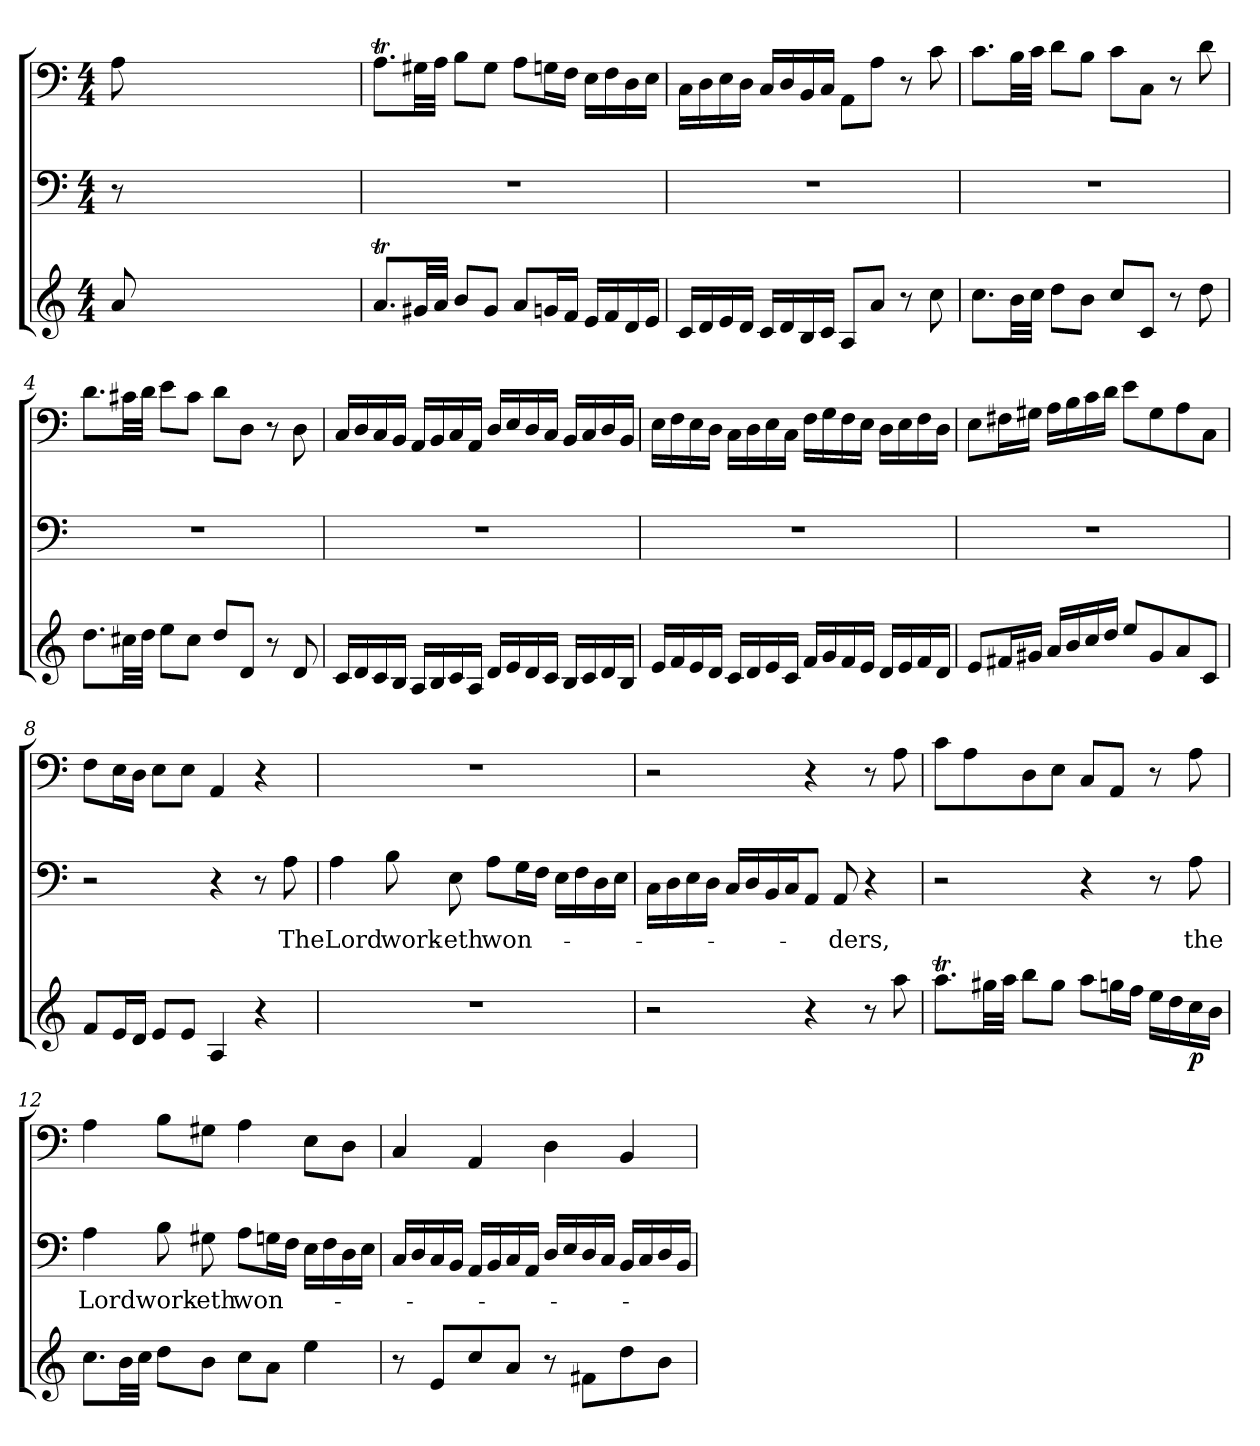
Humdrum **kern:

**kern	**dynam	**kern	**text	**kern
*part3	*part3	*part2	*part2	*part1
*staff3	*staff3	*staff2	*staff2	*staff1
*clefG2	*	*clefF4	*	*clefF4
*k[]	*	*k[]	*	*k[]
*a:	*	*a:	*	*a:
*M4/4	*	*M4/4	*	*M4/4
=	=	=	=	=
8a/	.	8r	.	8A\
2ryy	.	2ryy	.	2ryy
32ryy	.	32ryy	.	32ryy
32ryy	.	32ryy	.	32ryy
32ryy	.	32ryy	.	32ryy
32ryy	.	32ryy	.	32ryy
32ryy	.	32ryy	.	32ryy
32ryy	.	32ryy	.	32ryy
32ryy	.	32ryy	.	32ryy
32ryy	.	32ryy	.	32ryy
32ryy	.	32ryy	.	32ryy
32ryy	.	32ryy	.	32ryy
32ryy	.	32ryy	.	32ryy
32ryy	.	32ryy	.	32ryy
=1	=1	=1	=1	=1
8.aT/L	.	1r	.	8.AT\L
32g#X/LL	.	.	.	32G#X\LL
32a/JJJ	.	.	.	32A\JJJ
8b/L	.	.	.	8B\L
8g#/J	.	.	.	8G#\J
8a/L	.	.	.	8A\L
16gn/L	.	.	.	16Gn\L
16f/JJ	.	.	.	16F\JJ
16e/LL	.	.	.	16E\LL
16f/	.	.	.	16F\
16d/	.	.	.	16D\
16e/JJ	.	.	.	16E\JJ
=2	=2	=2	=2	=2
16c/LL	.	1r	.	16C\LL
16d/	.	.	.	16D\
16e/	.	.	.	16E\
16d/JJ	.	.	.	16D\JJ
16c/LL	.	.	.	16C/LL
16d/	.	.	.	16D/
16B/	.	.	.	16BB/
16c/JJ	.	.	.	16C/JJ
8A/L	.	.	.	8AA\L
8a/J	.	.	.	8A\J
8r	.	.	.	8r
8cc\	.	.	.	8c\
=3	=3	=3	=3	=3
8.cc\L	.	1r	.	8.c\L
32b\LL	.	.	.	32B\LL
32cc\JJJ	.	.	.	32c\JJJ
8dd\L	.	.	.	8d\L
8b\J	.	.	.	8B\J
8cc/L	.	.	.	8c\L
8c/J	.	.	.	8C\J
8r	.	.	.	8r
8dd\	.	.	.	8d\
=4	=4	=4	=4	=4
8.dd\L	.	1r	.	8.d\L
32cc#X\LL	.	.	.	32c#X\LL
32dd\JJJ	.	.	.	32d\JJJ
8ee\L	.	.	.	8e\L
8cc#\J	.	.	.	8c#\J
8dd/L	.	.	.	8d\L
8d/J	.	.	.	8D\J
8r	.	.	.	8r
8d/	.	.	.	8D\
=5	=5	=5	=5	=5
16c/LL	.	1r	.	16C/LL
16d/	.	.	.	16D/
16c/	.	.	.	16C/
16B/JJ	.	.	.	16BB/JJ
16A/LL	.	.	.	16AA/LL
16B/	.	.	.	16BB/
16c/	.	.	.	16C/
16A/JJ	.	.	.	16AA/JJ
16d/LL	.	.	.	16D/LL
16e/	.	.	.	16E/
16d/	.	.	.	16D/
16c/JJ	.	.	.	16C/JJ
16B/LL	.	.	.	16BB/LL
16c/	.	.	.	16C/
16d/	.	.	.	16D/
16B/JJ	.	.	.	16BB/JJ
=6	=6	=6	=6	=6
16e/LL	.	1r	.	16E\LL
16f/	.	.	.	16F\
16e/	.	.	.	16E\
16d/JJ	.	.	.	16D\JJ
16c/LL	.	.	.	16C\LL
16d/	.	.	.	16D\
16e/	.	.	.	16E\
16c/JJ	.	.	.	16C\JJ
16f/LL	.	.	.	16F\LL
16g/	.	.	.	16G\
16f/	.	.	.	16F\
16e/JJ	.	.	.	16E\JJ
16d/LL	.	.	.	16D\LL
16e/	.	.	.	16E\
16f/	.	.	.	16F\
16d/JJ	.	.	.	16D\JJ
=7	=7	=7	=7	=7
8e/L	.	1r	.	8E\L
16f#X/L	.	.	.	16F#X\L
16g#X/JJ	.	.	.	16G#X\JJ
16a/LL	.	.	.	16A\LL
16b/	.	.	.	16B\
16cc/	.	.	.	16c\
16dd/JJ	.	.	.	16d\JJ
8ee/L	.	.	.	8e\L
8g#/	.	.	.	8G#\
8a/	.	.	.	8A\
8c/J	.	.	.	8C\J
=8	=8	=8	=8	=8
8f/L	.	2r	.	8F\L
16e/L	.	.	.	16E\L
16d/JJ	.	.	.	16D\JJ
8e/L	.	.	.	8E\L
8e/J	.	.	.	8E\J
4A/	.	4r	.	4AA/
4r	.	8r	.	4r
.	.	8A\	The	.
=9	=9	=9	=9	=9
1r	.	4A\	Lord	1r
.	.	8B\	work-	.
.	.	8E\	-eth	.
.	.	8A\L	won-	.
.	.	16G\L	.	.
.	.	16F\JJ	.	.
.	.	16E\LL	.	.
.	.	16F\	.	.
.	.	16D\	.	.
.	.	16E\JJ	.	.
=10	=10	=10	=10	=10
2r	.	16C\LL	.	2r
.	.	16D\	.	.
.	.	16E\	.	.
.	.	16D\JJ	.	.
.	.	16C/LL	.	.
.	.	16D/	.	.
.	.	16BB/	.	.
.	.	16C/J	.	.
4r	.	8AA/J	.	4r
.	.	8AA/	-ders,	.
8r	.	4r	.	8r
8aa\	.	.	.	8A\
=11	=11	=11	=11	=11
8.aaT\L	.	2r	.	8c\L
.	.	.	.	8A\
32gg#X\LL	.	.	.	.
32aa\JJJ	.	.	.	.
8bb\L	.	.	.	8D\
8gg#\J	.	.	.	8E\J
8aa\L	.	4r	.	8C/L
16ggn\L	.	.	.	8AA/J
16ff\JJ	.	.	.	.
16ee\LL	.	8r	.	8r
16dd\	.	.	.	.
16cc\	p	8A\	the	8A\
16b\JJ	.	.	.	.
=12	=12	=12	=12	=12
8.cc\L	.	4A\	Lord	4A\
32b\LL	.	.	.	.
32cc\JJJ	.	.	.	.
8dd\L	.	8B\	work-	8B\L
8b\J	.	8G#X\	-eth	8G#X\J
8cc\L	.	8A\L	won-	4A\
8a\J	.	16Gn\L	.	.
.	.	16F\JJ	.	.
4ee\	.	16E\LL	.	8E\L
.	.	16F\	.	.
.	.	16D\	.	8D\J
.	.	16E\JJ	.	.
=13	=13	=13	=13	=13
8r	.	16C/LL	.	4C/
.	.	16D/	.	.
8e/L	.	16C/	.	.
.	.	16BB/JJ	.	.
8cc/	.	16AA/LL	.	4AA/
.	.	16BB/	.	.
8a/J	.	16C/	.	.
.	.	16AA/JJ	.	.
8r	.	16D/LL	.	4D\
.	.	16E/	.	.
8f#X\L	.	16D/	.	.
.	.	16C/JJ	.	.
8dd\	.	16BB/LL	.	4BB/
.	.	16C/	.	.
8b\J	.	16D/	.	.
.	.	16BB/JJ	.	.
=	=	=	=	=
*-	*-	*-	*-	*-
